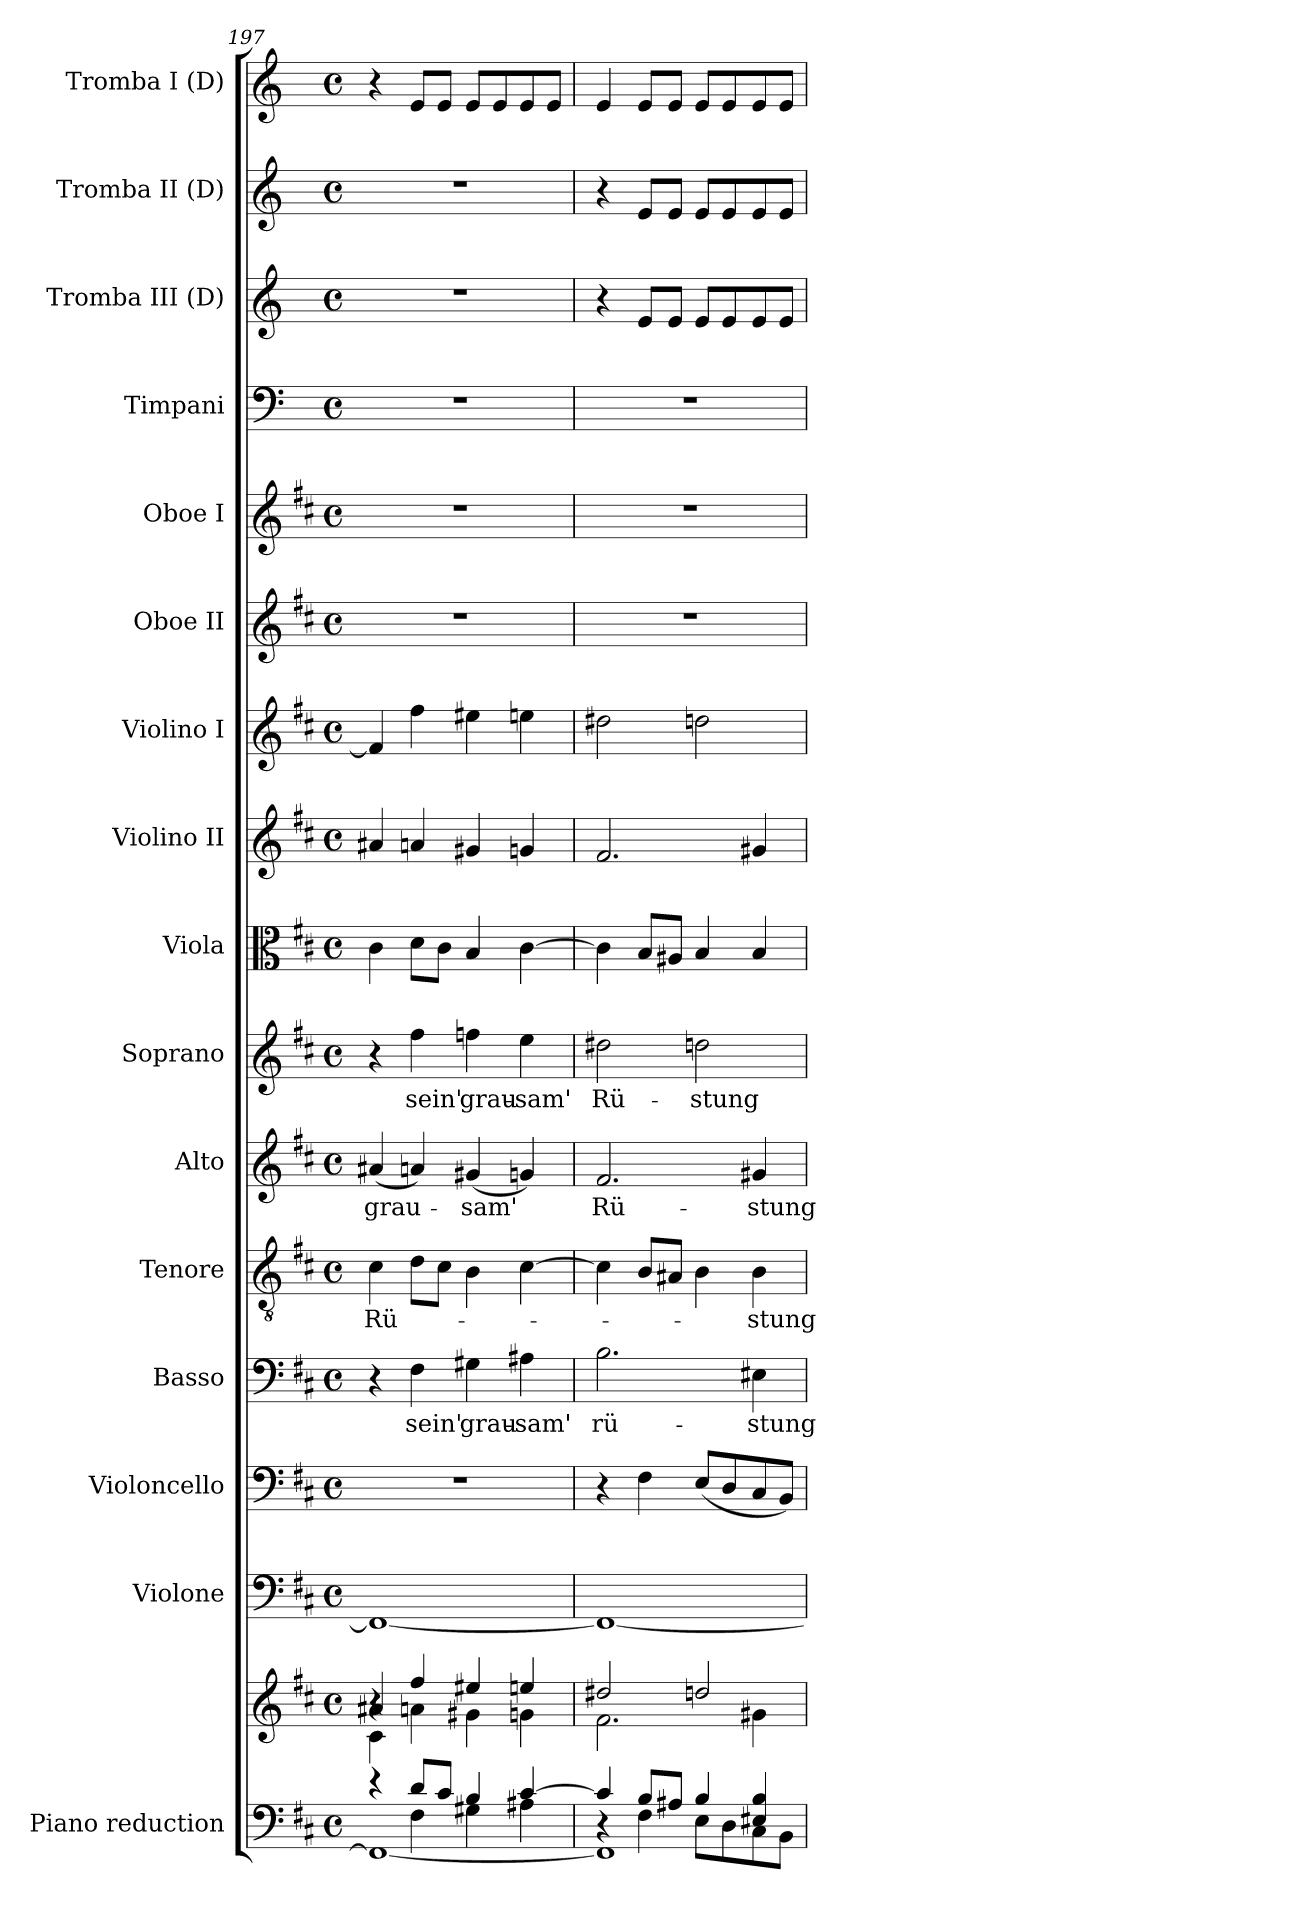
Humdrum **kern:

**kern	**kern	**kern	**kern	**kern	**text	**kern	**text	**kern	**text	**kern	**text	**kern	**kern	**kern	**kern	**kern	**kern	**kern	**kern	**kern
*part16	*part16	*part15	*part14	*part13	*part13	*part12	*part12	*part11	*part11	*part10	*part10	*part9	*part8	*part7	*part6	*part5	*part4	*part3	*part2	*part1
*staff17	*staff16	*staff15	*staff14	*staff13	*staff13	*staff12	*staff12	*staff11	*staff11	*staff10	*staff10	*staff9	*staff8	*staff7	*staff6	*staff5	*staff4	*staff3	*staff2	*staff1
*I"Piano reduction	*	*I"Violone	*I"Violoncello	*I"Basso	*	*I"Tenore	*	*I"Alto	*	*I"Soprano	*	*I"Viola	*I"Violino II	*I"Violino I	*I"Oboe II	*I"Oboe I	*I"Timpani	*I"Tromba III (D)	*I"Tromba II (D)	*I"Tromba I (D)
*I'Pno	*	*	*	*	*	*	*	*	*	*	*	*	*	*	*I'Ob	*I'Ob	*I'Timp	*	*	*
*clefF4	*clefG2	*clefF4	*clefF4	*clefF4	*	*clefGv2	*	*clefG2	*	*clefG2	*	*clefC3	*clefG2	*clefG2	*clefG2	*clefG2	*clefF4	*clefG2	*clefG2	*clefG2
*	*	*ITrd7c12	*	*	*	*	*	*	*	*	*	*	*	*	*	*	*	*ITrd-1c-2	*ITrd-1c-2	*ITrd-1c-2
*k[f#c#]	*k[f#c#]	*k[f#c#]	*k[f#c#]	*k[f#c#]	*	*k[f#c#]	*	*k[f#c#]	*	*k[f#c#]	*	*k[f#c#]	*k[f#c#]	*k[f#c#]	*k[f#c#]	*k[f#c#]	*k[]	*k[f#c#]	*k[f#c#]	*k[f#c#]
*M4/4	*M4/4	*M4/4	*M4/4	*M4/4	*	*M4/4	*	*M4/4	*	*M4/4	*	*M4/4	*M4/4	*M4/4	*M4/4	*M4/4	*M4/4	*M4/4	*M4/4	*M4/4
*met(c)	*met(c)	*met(c)	*met(c)	*met(c)	*	*met(c)	*	*met(c)	*	*met(c)	*	*met(c)	*met(c)	*met(c)	*met(c)	*met(c)	*met(c)	*met(c)	*met(c)	*met(c)
=197	=197	=197	=197	=197	=197	=197	=197	=197	=197	=197	=197	=197	=197	=197	=197	=197	=197	=197	=197	=197
*^	*^	*	*	*	*	*	*	*	*	*	*	*	*	*	*	*	*	*	*	*
*	*^	*	*^	*	*	*	*	*	*	*	*	*	*	*	*	*	*	*	*	*	*	*
!	!	!	!	!	!	!	!	!	!	!	!LO:LY:b	!	!LO:LY:b	!	!	!	!	!	!	!	!	!	!	!
4r	1FF#_	4ryy	4r	4c#\	4a#X/	1FFF#_	1r	4r	.	4c#\	Rü-	(4a#X/	grau-	4r	.	4c#\	4a#X/	4f#/]	1r	1r	1r	1r	1r	4r
!	!	!	!	!	!	!	!	!	!LO:LY:b	!	!	!	!	!	!LO:LY:b	!	!	!	!	!	!	!	!	!
8d/L	.	4F#\	4ff#/	4an\	2.ryy	.	.	4F#\	sein'	8d\L	.	4an/)	.	4ff#\	sein'	8d\L	4an/	4ff#\	.	.	.	.	.	8f#/L
8c#/J	.	.	.	.	.	.	.	.	.	8c#\J	.	.	.	.	.	8c#\J	.	.	.	.	.	.	.	8f#/J
!	!	!	!	!	!	!	!	!	!LO:LY:b	!	!	!	!LO:LY:b	!	!LO:LY:b	!	!	!	!	!	!	!	!	!
4B/	.	4G#X\	4ee#X/	4g#X\	.	.	.	4G#X\	grau-	4B\	.	(4g#X/	-sam'	4ffn\	grau-	4B/	4g#X/	4ee#X\	.	.	.	.	.	8f#/L
.	.	.	.	.	.	.	.	.	.	.	.	.	.	.	.	.	.	.	.	.	.	.	.	8f#/
!	!	!	!	!	!	!	!	!	!LO:LY:b	!	!	!	!	!	!LO:LY:b	!	!	!	!	!	!	!	!	!
[4c#/	.	4A#X\	4een/	4gn\	.	.	.	4A#X\	sam'	[4c#\	.	4gn/)	.	4ee\	sam'	[4c#\	4gn/	4een\	.	.	.	.	.	8f#/
.	.	.	.	.	.	.	.	.	.	.	.	.	.	.	.	.	.	.	.	.	.	.	.	8f#/J
*	*	*	*	*v	*v	*	*	*	*	*	*	*	*	*	*	*	*	*	*	*	*	*	*	*
=198	=198	=198	=198	=198	=198	=198	=198	=198	=198	=198	=198	=198	=198	=198	=198	=198	=198	=198	=198	=198	=198	=198	=198
!	!	!	!	!	!	!	!	!LO:LY:b	!	!	!	!LO:LY:b	!	!LO:LY:b	!	!	!	!	!	!	!	!	!
4c#/]	1FF#]	4r	2dd#X/	2.f#\	1FFF#_	4r	2.B\	rü-	4c#\]	.	2.f#/	Rü-	2dd#X\	Rü-	4c#\]	2.f#/	2dd#X\	1r	1r	1r	4r	4r	4f#/
8B/L	.	4F#\	.	.	.	4F#\	.	.	8B/L	.	.	.	.	.	8B/L	.	.	.	.	.	8f#/L	8f#/L	8f#/L
8A#X/J	.	.	.	.	.	.	.	.	8A#X/J	.	.	.	.	.	8A#X/J	.	.	.	.	.	8f#/J	8f#/J	8f#/J
!	!	!	!	!	!	!	!	!	!	!	!	!	!	!LO:LY:b	!	!	!	!	!	!	!	!	!
4B/	.	8E\L	2ddn/	.	.	(8E/L	.	.	4B\	.	.	.	2ddn\	stung	4B/	.	2ddn\	.	.	.	8f#/L	8f#/L	8f#/L
.	.	8D\	.	.	.	8D/	.	.	.	.	.	.	.	.	.	.	.	.	.	.	8f#/	8f#/	8f#/
!	!	!	!	!	!	!	!	!LO:LY:b	!	!LO:LY:b	!	!LO:LY:b	!	!	!	!	!	!	!	!	!	!	!
4E#X/ 4B/	.	8C#\	.	4g#X\	.	8C#/	4E#X\	stung	4B\	-stung	4g#X/	-stung	.	.	4B/	4g#X/	.	.	.	.	8f#/	8f#/	8f#/
.	.	8BB\J	.	.	.	8BB/J)	.	.	.	.	.	.	.	.	.	.	.	.	.	.	8f#/J	8f#/J	8f#/J
*v	*v	*v	*	*	*	*	*	*	*	*	*	*	*	*	*	*	*	*	*	*	*	*	*
*	*v	*v	*	*	*	*	*	*	*	*	*	*	*	*	*	*	*	*	*	*	*
=	=	=	=	=	=	=	=	=	=	=	=	=	=	=	=	=	=	=	=	=
*-	*-	*-	*-	*-	*-	*-	*-	*-	*-	*-	*-	*-	*-	*-	*-	*-	*-	*-	*-	*-
